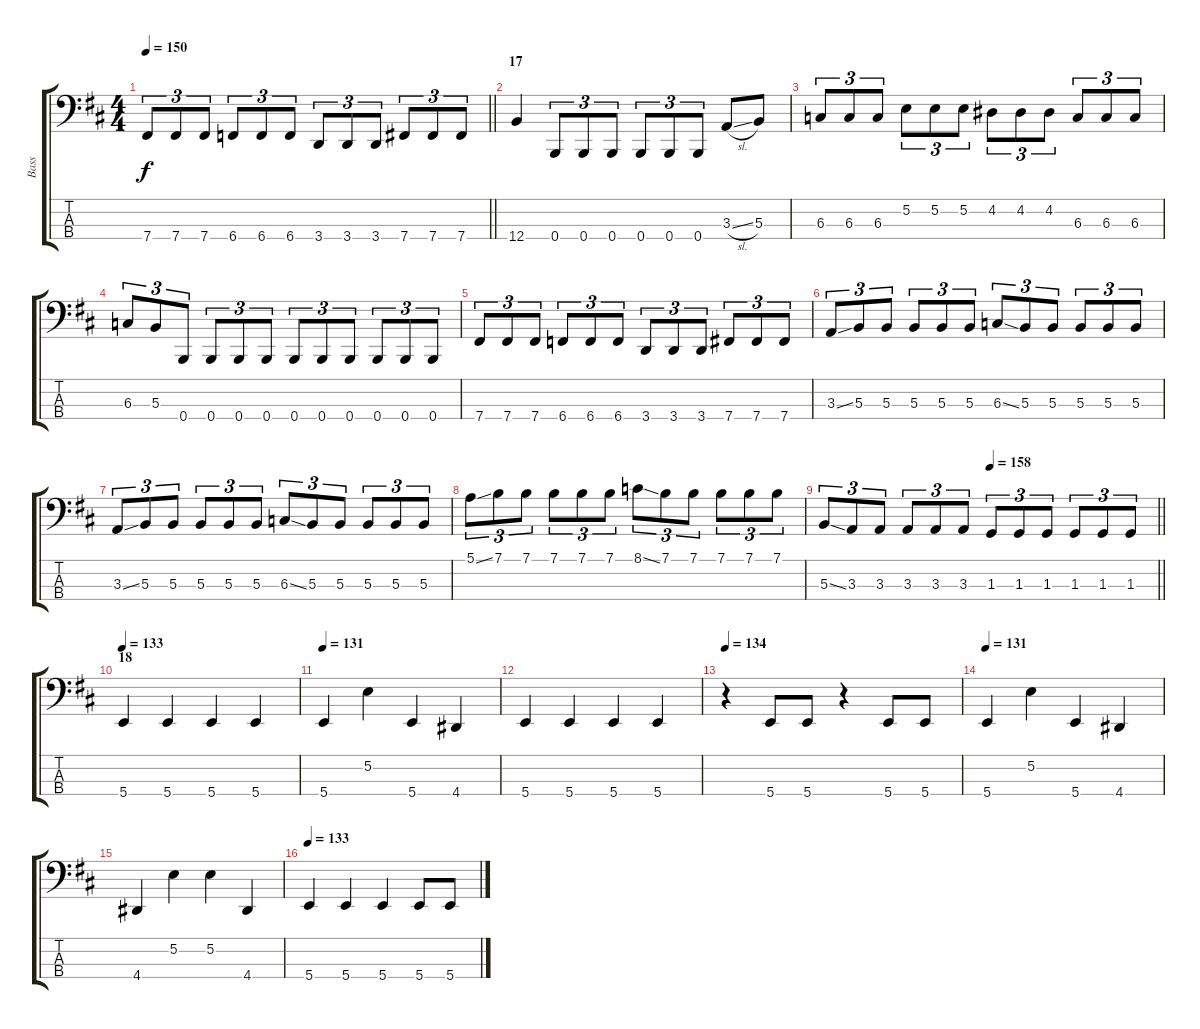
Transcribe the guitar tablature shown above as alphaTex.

\track ("Bass" "Bass") {instrument electricbassfinger}
\staff {score tabs}
\tuning (E2 B1 Gb1 B0) {hide}
\ts (4 4)
\tempo 150
\clef f4
\barLineRight lightlight
\ks bminor
7.4.8{tu (3 2) dy f} 7.4.8{tu (3 2)} 7.4.8{tu (3 2)} 6.4.8{tu (3 2)} 6.4.8{tu (3 2)} 6.4.8{tu (3 2)} 3.4.8{tu (3 2)} 3.4.8{tu (3 2)} 3.4.8{tu (3 2)} 7.4.8{tu (3 2)} 7.4.8{tu (3 2)} 7.4.8{tu (3 2)} |
\section ("" "17")
12.4.4 0.4.8{tu (3 2)} 0.4.8{tu (3 2)} 0.4.8{tu (3 2)} 0.4.8{tu (3 2)} 0.4.8{tu (3 2)} 0.4.8{tu (3 2)} 3.3{sl}.8 5.3.8 |
6.3.8{tu (3 2)} 6.3.8{tu (3 2)} 6.3.8{tu (3 2)} 5.2.8{tu (3 2)} 5.2.8{tu (3 2)} 5.2.8{tu (3 2)} 4.2.8{tu (3 2)} 4.2.8{tu (3 2)} 4.2.8{tu (3 2)} 6.3.8{tu (3 2)} 6.3.8{tu (3 2)} 6.3.8{tu (3 2)} |
6.3.8{tu (3 2)} 5.3.8{tu (3 2)} 0.4.8{tu (3 2)} 0.4.8{tu (3 2)} 0.4.8{tu (3 2)} 0.4.8{tu (3 2)} 0.4.8{tu (3 2)} 0.4.8{tu (3 2)} 0.4.8{tu (3 2)} 0.4.8{tu (3 2)} 0.4.8{tu (3 2)} 0.4.8{tu (3 2)} |
7.4.8{tu (3 2)} 7.4.8{tu (3 2)} 7.4.8{tu (3 2)} 6.4.8{tu (3 2)} 6.4.8{tu (3 2)} 6.4.8{tu (3 2)} 3.4.8{tu (3 2)} 3.4.8{tu (3 2)} 3.4.8{tu (3 2)} 7.4.8{tu (3 2)} 7.4.8{tu (3 2)} 7.4.8{tu (3 2)} |
3.3{ss}.8{tu (3 2)} 5.3.8{tu (3 2)} 5.3.8{tu (3 2)} 5.3.8{tu (3 2)} 5.3.8{tu (3 2)} 5.3.8{tu (3 2)} 6.3{ss}.8{tu (3 2)} 5.3.8{tu (3 2)} 5.3.8{tu (3 2)} 5.3.8{tu (3 2)} 5.3.8{tu (3 2)} 5.3.8{tu (3 2)} |
3.3{ss}.8{tu (3 2)} 5.3.8{tu (3 2)} 5.3.8{tu (3 2)} 5.3.8{tu (3 2)} 5.3.8{tu (3 2)} 5.3.8{tu (3 2)} 6.3{ss}.8{tu (3 2)} 5.3.8{tu (3 2)} 5.3.8{tu (3 2)} 5.3.8{tu (3 2)} 5.3.8{tu (3 2)} 5.3.8{tu (3 2)} |
5.1{ss}.8{tu (3 2)} 7.1.8{tu (3 2)} 7.1.8{tu (3 2)} 7.1.8{tu (3 2)} 7.1.8{tu (3 2)} 7.1.8{tu (3 2)} 8.1{ss}.8{tu (3 2)} 7.1.8{tu (3 2)} 7.1.8{tu (3 2)} 7.1.8{tu (3 2)} 7.1.8{tu (3 2)} 7.1.8{tu (3 2)} |
\tempo (158 0.5)
\barLineRight lightlight
5.3{ss}.8{tu (3 2)} 3.3.8{tu (3 2)} 3.3.8{tu (3 2)} 3.3.8{tu (3 2)} 3.3.8{tu (3 2)} 3.3.8{tu (3 2)} 1.3.8{tu (3 2)} 1.3.8{tu (3 2)} 1.3.8{tu (3 2)} 1.3.8{tu (3 2)} 1.3.8{tu (3 2)} 1.3.8{tu (3 2)} |
\section ("" "18")
\tempo 133
5.4.4 5.4.4 5.4.4 5.4.4 |
\tempo 131
5.4.4 5.2.4 5.4.4 4.4.4 |
5.4.4 5.4.4 5.4.4 5.4.4 |
\tempo 134
r.4 5.4.8 5.4.8 r.4 5.4.8 5.4.8 |
\tempo 131
5.4.4 5.2.4 5.4.4 4.4.4 |
4.4.4 5.2.4 5.2.4 4.4.4 |
\tempo 133
5.4.4 5.4.4 5.4.4 5.4.8 5.4.8
